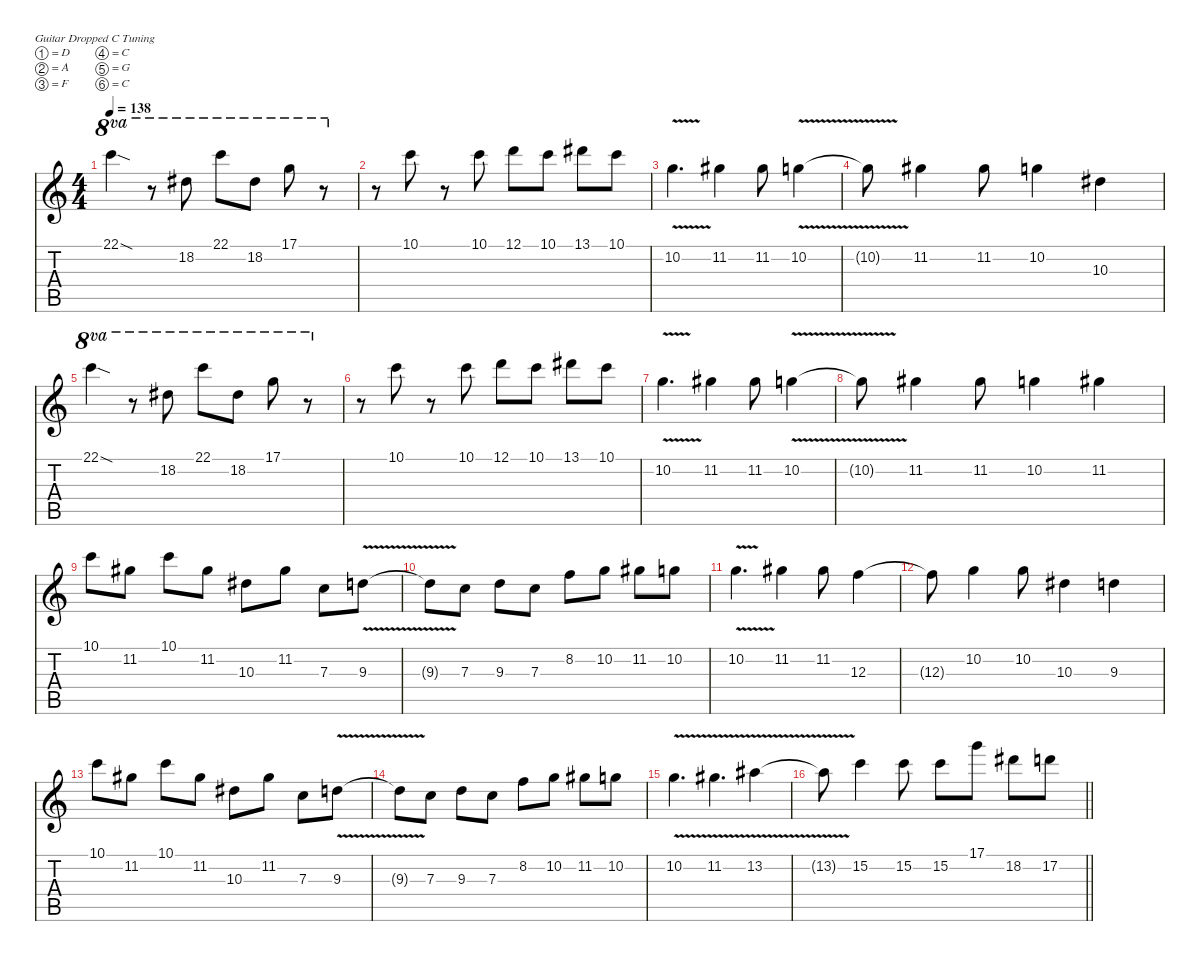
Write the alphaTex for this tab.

\defaultSystemsLayout 4
\hideDynamics
\bracketExtendMode nobrackets
\singleTrackTrackNamePolicy hidden
\multiTrackTrackNamePolicy hidden
\otherSystemsTrackNameOrientation horizontal
\track ("Lead Guitar" "dist.guit.") {instrument distortionguitar}
\staff {score tabs}
\tuning (D4 A3 F3 C3 G2 C2)
\ts (4 4)
\tempo 138
\clef g2
\ks c
22.1{sod}.4{ot 8va dy f beam Down} r.8{ot 8va beam Down} 18.2{acc #}.8{ot 8va beam Down} 22.1.8{ot 8va beam Down} 18.2{acc #}.8{ot 8va beam Down} 17.1.8{ot 8va beam Down} r.8{ot 8va beam Down} |
r.8{beam Down} 10.1.8{beam Down} r.8{beam Down} 10.1.8{beam Down} 12.1.8{beam Down} 10.1.8{beam Down} 13.1{acc #}.8{beam Down} 10.1.8{beam Down} |
10.2{v}.4{d beam Down} 11.2{acc #}.4{beam Down} 11.2{acc #}.8{beam Down} 10.2{v}.4{beam Down} |
10.2{v t}.8{beam Down} 11.2{acc #}.4{beam Down} 11.2{acc #}.8{beam Down} 10.2.4{beam Down} 10.3{acc #}.4{beam Down} |
22.1{sod}.4{ot 8va beam Down} r.8{ot 8va beam Down} 18.2{acc #}.8{ot 8va beam Down} 22.1.8{ot 8va beam Down} 18.2{acc #}.8{ot 8va beam Down} 17.1.8{ot 8va beam Down} r.8{ot 8va beam Down} |
r.8{beam Down} 10.1.8{beam Down} r.8{beam Down} 10.1.8{beam Down} 12.1.8{beam Down} 10.1.8{beam Down} 13.1{acc #}.8{beam Down} 10.1.8{beam Down} |
10.2{v}.4{d beam Down} 11.2{acc #}.4{beam Down} 11.2{acc #}.8{beam Down} 10.2{v}.4{beam Down} |
10.2{v t}.8{beam Down} 11.2{acc #}.4{beam Down} 11.2{acc #}.8{beam Down} 10.2.4{beam Down} 11.2{acc #}.4{beam Down} |
10.1.8{beam Down} 11.2{acc #}.8{beam Down} 10.1.8{beam Down} 11.2{acc #}.8{beam Down} 10.3{acc #}.8{beam Down} 11.2{acc #}.8{beam Down} 7.3.8{beam Down} 9.3{v}.8{beam Down} |
9.3{v t}.8{beam Down} 7.3.8{beam Down} 9.3.8{beam Down} 7.3.8{beam Down} 8.2.8{beam Down} 10.2.8{beam Down} 11.2{acc #}.8{beam Down} 10.2.8{beam Down} |
10.2{v}.4{d beam Down} 11.2{acc #}.4{beam Down} 11.2{acc #}.8{beam Down} 12.3.4{beam Down} |
12.3{t}.8{beam Down} 10.2.4{beam Down} 10.2.8{beam Down} 10.3{acc #}.4{beam Down} 9.3.4{beam Down} |
10.1.8{beam Down} 11.2{acc #}.8{beam Down} 10.1.8{beam Down} 11.2{acc #}.8{beam Down} 10.3{acc #}.8{beam Down} 11.2{acc #}.8{beam Down} 7.3.8{beam Down} 9.3{v}.8{beam Down} |
9.3{v t}.8{beam Down} 7.3.8{beam Down} 9.3.8{beam Down} 7.3.8{beam Down} 8.2.8{beam Down} 10.2.8{beam Down} 11.2{acc #}.8{beam Down} 10.2.8{beam Down} |
10.2{v}.4{d beam Down} 11.2{v acc #}.4{d beam Down} 13.2{v acc #}.4{beam Down} |
\barLineRight lightlight
13.2{v t acc #}.8{beam Down} 15.2.4{beam Down} 15.2.8{beam Down} 15.2.8{beam Down} 17.1.8{beam Down} 18.2{acc #}.8{beam Down} 17.2.8{beam Down}
